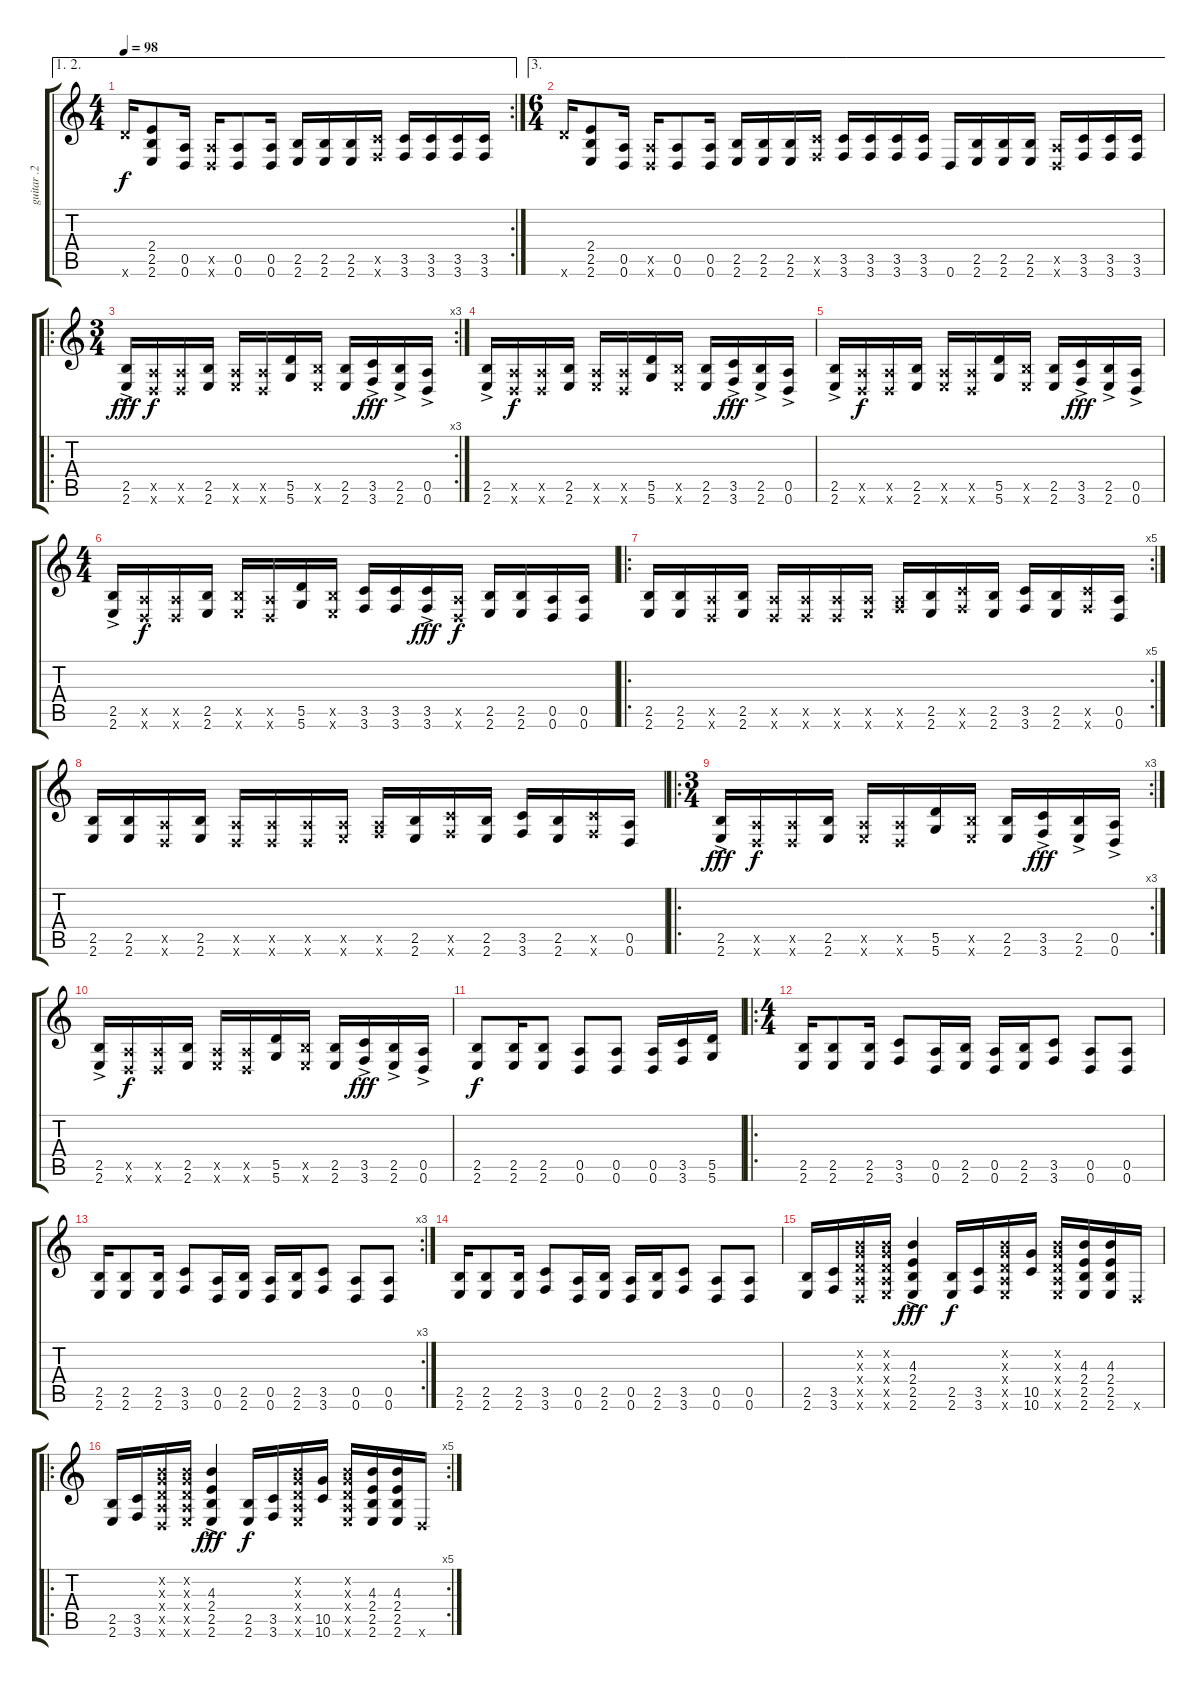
\track ("guitar .2" "guitar .2") {instrument distortionguitar}
\staff {score tabs}
\tuning (E4 B3 G3 D3 A2 D2) {hide}
\ae (1 2)
\rc 2
\ts (4 4)
\tempo 98
\clef g2
\ks c
12.6{x}.16{dy f} (2.4 2.5 2.6).8 (0.5 0.6).16 (0.5{x} 0.6{x}).16 (0.5 0.6).8 (0.5 0.6).16 (2.5 2.6).16 (2.5 2.6).16 (2.5 2.6).16 (3.5{x} 3.6{x}).16 (3.5 3.6).16 (3.5 3.6).16 (3.5 3.6).16 (3.5 3.6).16 |
\ae 3
\ts (6 4)
12.6{x}.16 (2.4 2.5 2.6).8 (0.5 0.6).16 (0.5{x} 0.6{x}).16 (0.5 0.6).8 (0.5 0.6).16 (2.5 2.6).16 (2.5 2.6).16 (2.5 2.6).16 (3.5{x} 3.6{x}).16 (3.5 3.6).16 (3.5 3.6).16 (3.5 3.6).16 (3.5 3.6).16 0.6.16 (2.5 2.6).16 (2.5 2.6).16 (2.5 2.6).16 (0.5{x} 0.6{x}).16 (3.5 3.6).16 (3.5 3.6).16 (3.5 3.6).16 |
\ro
\rc 3
\ts (3 4)
(2.5{ac} 2.6).16{dy fff} (0.5{x} 0.6{x}).16{dy f} (0.5{x} 0.6{x}).16 (2.5 2.6).16 (0.5{x} 2.6{x}).16 (0.5{x} 0.6{x}).16 (5.5 5.6).16 (2.5{x} 2.6{x}).16 (2.5 2.6).16 (3.5{ac} 3.6).16{dy fff} (2.5{ac} 2.6).16 (0.5{ac} 0.6).16 |
(2.5{ac} 2.6).16 (0.5{x} 0.6{x}).16{dy f} (0.5{x} 0.6{x}).16 (2.5 2.6).16 (0.5{x} 2.6{x}).16 (0.5{x} 0.6{x}).16 (5.5 5.6).16 (2.5{x} 2.6{x}).16 (2.5 2.6).16 (3.5{ac} 3.6).16{dy fff} (2.5{ac} 2.6).16 (0.5{ac} 0.6).16 |
(2.5{ac} 2.6).16 (0.5{x} 0.6{x}).16{dy f} (0.5{x} 0.6{x}).16 (2.5 2.6).16 (0.5{x} 2.6{x}).16 (0.5{x} 0.6{x}).16 (5.5 5.6).16 (2.5{x} 2.6{x}).16 (2.5 2.6).16 (3.5{ac} 3.6).16{dy fff} (2.5{ac} 2.6).16 (0.5{ac} 0.6).16 |
\ts (4 4)
(2.5{ac} 2.6).16 (0.5{x} 0.6{x}).16{dy f} (0.5{x} 0.6{x}).16 (2.5 2.6).16 (2.5{x} 2.6{x}).16 (0.5{x} 0.6{x}).16 (5.5 5.6).16 (2.5{x} 2.6{x}).16 (3.5 3.6).16 (3.5 3.6).16 (3.5{ac} 3.6).16{dy fff} (0.5{x} 0.6{x}).16{dy f} (2.5 2.6).16 (2.5 2.6).16 (0.5 0.6).16 (0.5 0.6).16 |
\ro
\rc 5
(2.5 2.6).16 (2.5 2.6).16 (0.5{x} 0.6{x}).16 (2.5 2.6).16 (0.5{x} 0.6{x}).16 (0.5{x} 0.6{x}).16 (0.5{x} 0.6{x}).16 (0.5{x} 2.6{x}).16 (0.5{x} 3.6{x}).16 (2.5 2.6).16 (3.5{x} 3.6{x}).16 (2.5 2.6).16 (3.5 3.6).16 (2.5 2.6).16 (3.5{x} 3.6{x}).16 (0.5 0.6).16 |
(2.5 2.6).16 (2.5 2.6).16 (0.5{x} 0.6{x}).16 (2.5 2.6).16 (0.5{x} 0.6{x}).16 (0.5{x} 0.6{x}).16 (0.5{x} 0.6{x}).16 (0.5{x} 2.6{x}).16 (0.5{x} 3.6{x}).16 (2.5 2.6).16 (3.5{x} 3.6{x}).16 (2.5 2.6).16 (3.5 3.6).16 (2.5 2.6).16 (3.5{x} 3.6{x}).16 (0.5 0.6).16 |
\ro
\rc 3
\ts (3 4)
(2.5{ac} 2.6).16{dy fff} (0.5{x} 0.6{x}).16{dy f} (0.5{x} 0.6{x}).16 (2.5 2.6).16 (0.5{x} 2.6{x}).16 (0.5{x} 0.6{x}).16 (5.5 5.6).16 (2.5{x} 2.6{x}).16 (2.5 2.6).16 (3.5{ac} 3.6).16{dy fff} (2.5{ac} 2.6).16 (0.5{ac} 0.6).16 |
(2.5{ac} 2.6).16 (0.5{x} 0.6{x}).16{dy f} (0.5{x} 0.6{x}).16 (2.5 2.6).16 (0.5{x} 2.6{x}).16 (0.5{x} 0.6{x}).16 (5.5 5.6).16 (2.5{x} 2.6{x}).16 (2.5 2.6).16 (3.5{ac} 3.6).16{dy fff} (2.5{ac} 2.6).16 (0.5{ac} 0.6).16 |
(2.5 2.6).8{dy f} (2.5 2.6).16 (2.5 2.6).8 (0.5 0.6).8 (0.5 0.6).8 (0.5 0.6).16 (3.5 3.6).16 (5.5 5.6).16 |
\ro
\ts (4 4)
(2.5 2.6).16 (2.5 2.6).8 (2.5 2.6).16 (3.5 3.6).8 (0.5 0.6).16 (2.5 2.6).16 (0.5 0.6).16 (2.5 2.6).16 (3.5 3.6).8 (0.5 0.6).8 (0.5 0.6).8 |
\rc 3
(2.5 2.6).16 (2.5 2.6).8 (2.5 2.6).16 (3.5 3.6).8 (0.5 0.6).16 (2.5 2.6).16 (0.5 0.6).16 (2.5 2.6).16 (3.5 3.6).8 (0.5 0.6).8 (0.5 0.6).8 |
(2.5 2.6).16 (2.5 2.6).8 (2.5 2.6).16 (3.5 3.6).8 (0.5 0.6).16 (2.5 2.6).16 (0.5 0.6).16 (2.5 2.6).16 (3.5 3.6).8 (0.5 0.6).8 (0.5 0.6).8 |
(2.5 2.6).16 (3.5 3.6).16 (0.2{x} 0.3{x} 0.4{x} 0.5{x} 0.6{x}).16 (0.2{x} 0.3{x} 0.4{x} 0.5{x} 2.6{x}).16 (4.3 2.4 2.5{ac} 2.6).4{dy fff} (2.5 2.6).16{dy f} (3.5 3.6).16 (0.2{x} 0.3{x} 0.4{x} 0.5{x} 2.6{x}).16 (10.5 10.6).16 (0.2{x} 0.3{x} 0.4{x} 0.5{x} 2.6{x}).16 (4.3 2.4 2.5 2.6).16 (4.3 2.4 2.5 2.6).16 0.6{x}.16 |
\ro
\rc 5
(2.5 2.6).16 (3.5 3.6).16 (0.2{x} 0.3{x} 0.4{x} 0.5{x} 0.6{x}).16 (0.2{x} 0.3{x} 0.4{x} 0.5{x} 2.6{x}).16 (4.3 2.4 2.5{ac} 2.6).4{dy fff} (2.5 2.6).16{dy f} (3.5 3.6).16 (0.2{x} 0.3{x} 0.4{x} 0.5{x} 2.6{x}).16 (10.5 10.6).16 (0.2{x} 0.3{x} 0.4{x} 0.5{x} 2.6{x}).16 (4.3 2.4 2.5 2.6).16 (4.3 2.4 2.5 2.6).16 0.6{x}.16
